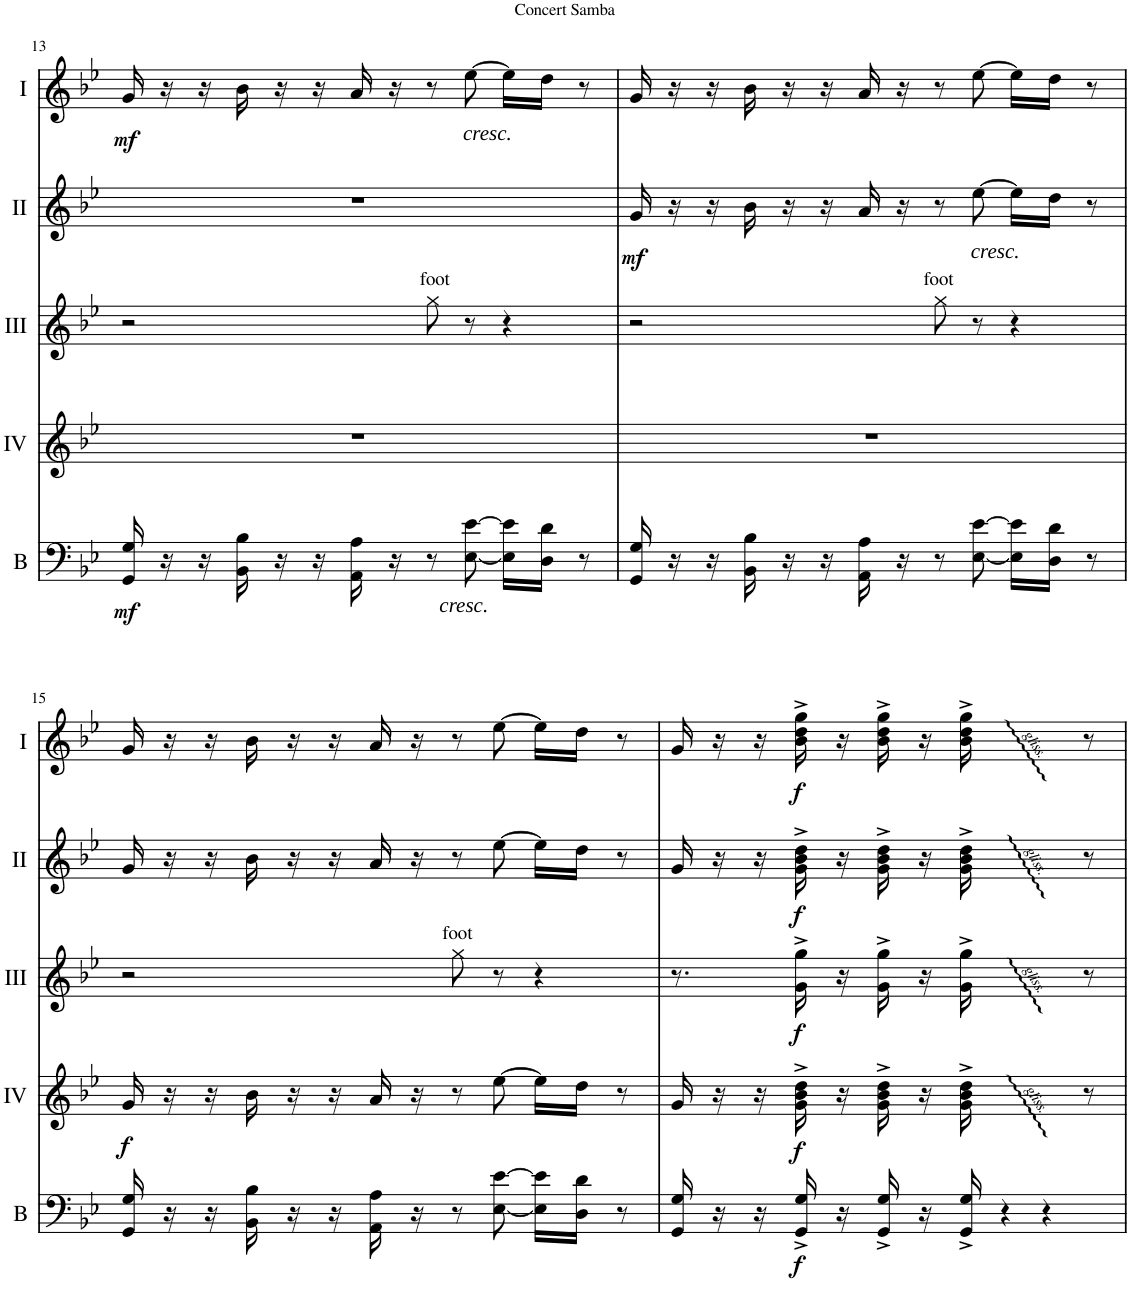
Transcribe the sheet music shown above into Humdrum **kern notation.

**kern	**dynam	**kern	**dynam	**kern	**dynam	**kern	**dynam	**kern	**dynam
*part5	*part5	*part4	*part4	*part3	*part3	*part2	*part2	*part1	*part1
*staff5	*staff5	*staff4	*staff4	*staff3	*staff3	*staff2	*staff2	*staff1	*staff1
*I"Bass	*	*I"Acc. 4	*	*I"Acc. 3	*	*I"Acc. 2	*	*I"Acc. 1	*
*I'B	*	*	*	*	*	*	*	*	*
!!LO:PB:g=z
*clefF4	*	*clefG2	*	*clefG2	*	*clefG2	*	*clefG2	*
*Trd7c12	*	*Trd7c12	*	*Trd7c12	*	*Trd7c12	*	*Trd7c12	*
*k[b-e-]	*	*k[b-e-]	*	*k[b-e-]	*	*k[b-e-]	*	*k[b-e-]	*
*M4/4	*	*M4/4	*	*M4/4	*	*M4/4	*	*M4/4	*
*met(c)	*	*met(c)	*	*met(c)	*	*met(c)	*	*met(c)	*
=13	=13	=13	=13	=13	=13	=13	=13	=13	=13
!	!LO:DY:b	!	!	!	!	!	!	!	!LO:DY:b
16GG/ 16G/	mf	1r	.	2r	.	1r	.	16g/	mf
16r	.	.	.	.	.	.	.	16r	.
16r	.	.	.	.	.	.	.	16r	.
16BB-\ 16B-\	.	.	.	.	.	.	.	16b-\	.
16r	.	.	.	.	.	.	.	16r	.
16r	.	.	.	.	.	.	.	16r	.
16AA\ 16A\	.	.	.	.	.	.	.	16a/	.
16r	.	.	.	.	.	.	.	16r	.
!	!	!	!	!LO:TX:a:t=foot	!	!	!	!	!
8r	.	.	.	8gg\	.	.	.	8r	.
!	!	!	!	!	!	!	!	!LO:TX:b:i:t=cresc.	!
!LO:TX:b:i:t=cresc.	!	!	!	!	!	!	!	!	!
[8E-\ [8e-\	.	.	.	8r	.	.	.	[8ee-\	.
16E-\] 16e-\]LL	.	.	.	4r	.	.	.	16ee-\LL]	.
16D\ 16d\JJ	.	.	.	.	.	.	.	16dd\JJ	.
8r	.	.	.	.	.	.	.	8r	.
=14	=14	=14	=14	=14	=14	=14	=14	=14	=14
!	!	!	!	!	!	!	!LO:DY:b	!	!
16GG/ 16G/	.	1r	.	2r	.	16g/	mf	16g/	.
16r	.	.	.	.	.	16r	.	16r	.
16r	.	.	.	.	.	16r	.	16r	.
16BB-\ 16B-\	.	.	.	.	.	16b-\	.	16b-\	.
16r	.	.	.	.	.	16r	.	16r	.
16r	.	.	.	.	.	16r	.	16r	.
16AA\ 16A\	.	.	.	.	.	16a/	.	16a/	.
16r	.	.	.	.	.	16r	.	16r	.
!	!	!	!	!LO:TX:a:t=foot	!	!	!	!	!
8r	.	.	.	8gg\	.	8r	.	8r	.
!	!	!	!	!	!	!LO:TX:b:i:t=cresc.	!	!	!
[8E-\ [8e-\	.	.	.	8r	.	[8ee-\	.	[8ee-\	.
16E-\] 16e-\]LL	.	.	.	4r	.	16ee-\LL]	.	16ee-\LL]	.
16D\ 16d\JJ	.	.	.	.	.	16dd\JJ	.	16dd\JJ	.
8r	.	.	.	.	.	8r	.	8r	.
!!LO:LB:g=z
=15	=15	=15	=15	=15	=15	=15	=15	=15	=15
!	!	!	!LO:DY:b	!	!	!	!	!	!
16GG/ 16G/	.	16g/	f	2r	.	16g/	.	16g/	.
16r	.	16r	.	.	.	16r	.	16r	.
16r	.	16r	.	.	.	16r	.	16r	.
16BB-\ 16B-\	.	16b-\	.	.	.	16b-\	.	16b-\	.
16r	.	16r	.	.	.	16r	.	16r	.
16r	.	16r	.	.	.	16r	.	16r	.
16AA\ 16A\	.	16a/	.	.	.	16a/	.	16a/	.
16r	.	16r	.	.	.	16r	.	16r	.
!	!	!	!	!LO:TX:a:t=foot	!	!	!	!	!
8r	.	8r	.	8gg\	.	8r	.	8r	.
[8E-\ [8e-\	.	[8ee-\	.	8r	.	[8ee-\	.	[8ee-\	.
16E-\] 16e-\]LL	.	16ee-\LL]	.	4r	.	16ee-\LL]	.	16ee-\LL]	.
16D\ 16d\JJ	.	16dd\JJ	.	.	.	16dd\JJ	.	16dd\JJ	.
8r	.	8r	.	.	.	8r	.	8r	.
=16	=16	=16	=16	=16	=16	=16	=16	=16	=16
16GG/ 16G/	.	16g/	.	8.r	.	16g/	.	16g/	.
16r	.	16r	.	.	.	16r	.	16r	.
16r	.	16r	.	.	.	16r	.	16r	.
!	!LO:DY:b	!	!LO:DY:b	!	!LO:DY:b	!	!LO:DY:b	!	!LO:DY:b
16GG/^ 16G/^	f	16g\^ 16b-\^ 16dd\^	f	16g\^ 16gg\^	f	16g\^ 16b-\^ 16dd\^	f	16b-\^ 16dd\^ 16gg\^	f
16r	.	16r	.	16r	.	16r	.	16r	.
16GG/^ 16G/^	.	16g\^ 16b-\^ 16dd\^	.	16g\^ 16gg\^	.	16g\^ 16b-\^ 16dd\^	.	16b-\^ 16dd\^ 16gg\^	.
16r	.	16r	.	16r	.	16r	.	16r	.
16GG/^ 16G/^	.	16g\^ 16b-\^ 16dd\^	.	16g\^ 16gg\^	.	16g\^ 16b-\^ 16dd\^	.	16b-\^ 16dd\^ 16gg\^	.
4r	.	4gg	.	4gg	.	4gg	.	4gg	.
4r	.	8G	.	8G	.	8G	.	8G	.
.	.	8r	.	8r	.	8r	.	8r	.
=	=	=	=	=	=	=	=	=	=
*-	*-	*-	*-	*-	*-	*-	*-	*-	*-
